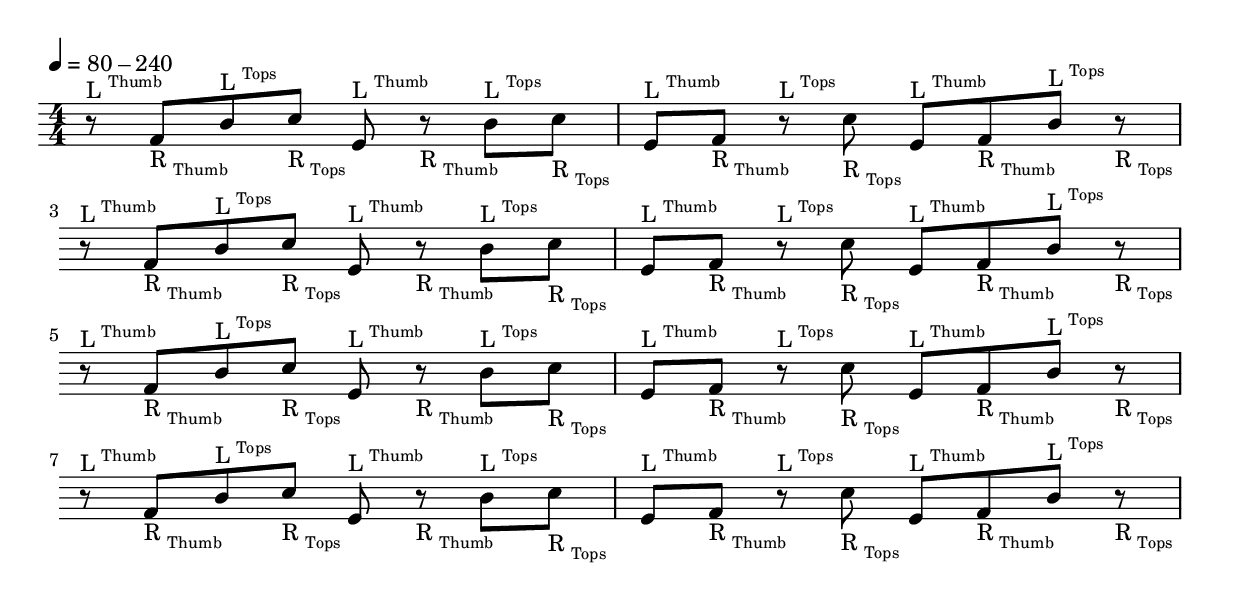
\version "2.24.1"
\include "../global.ly"

\layout {
  indent = -3.5
}

\relative {
  \defaultScoreSettings
  \tempo 4 = 80 - 240
  \time 4/4

  \repeat unfold 4 { 
     r8^\LThumbTop  f'_\RThumbBtm   b^\LTopsTop   c_\RTopsBtm 
    e,8^\LThumbTop   r_\RThumbBtm  b'^\LTopsTop   c_\RTopsBtm 
    e,8^\LThumbTop   f_\RThumbBtm   r^\LTopsTop  c'_\RTopsBtm 
    e,8^\LThumbTop   f_\RThumbBtm   b^\LTopsTop   r_\RTopsBtm 
    \break
  }
}